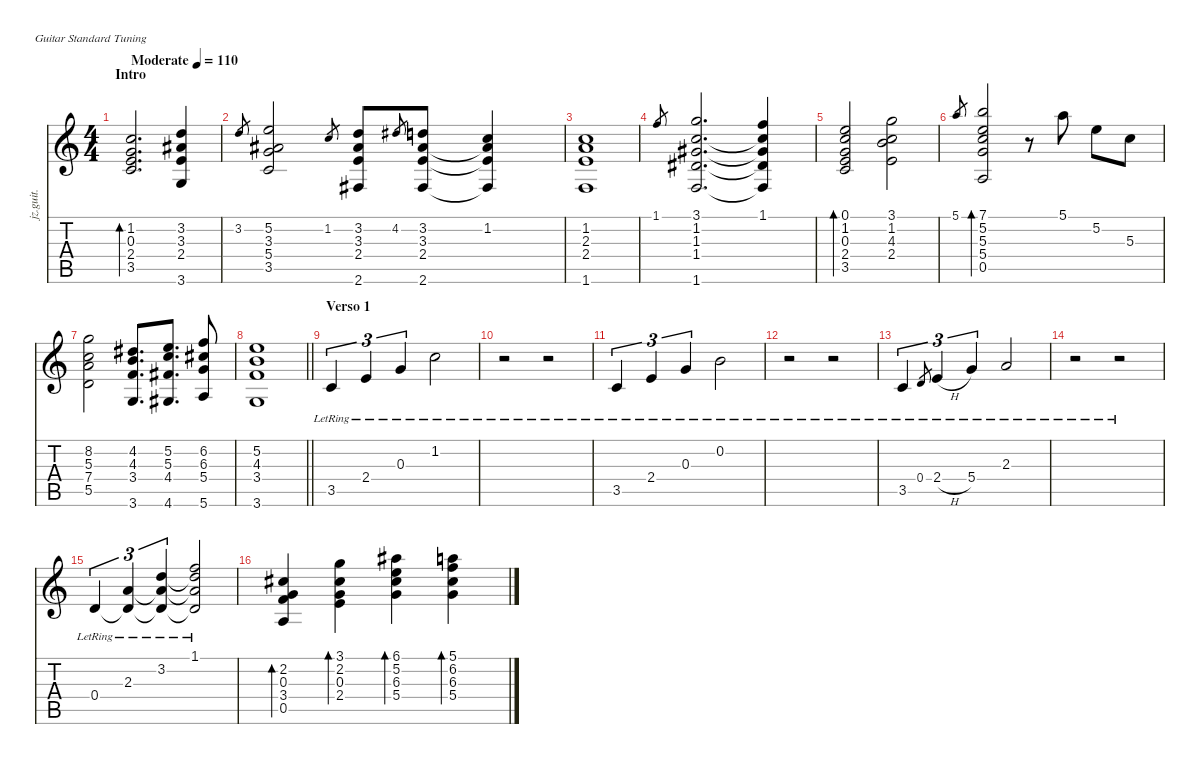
\defaultSystemsLayout 4
\hideDynamics
\bracketExtendMode nobrackets
\otherSystemsTrackNameOrientation horizontal
\track ("Guitarra" "jz.guit.") {instrument electricguitarjazz}
\staff {score tabs}
\tuning (E4 B3 G3 D3 A2 E2)
\ts (4 4)
\beaming (8 2 2 2 2)
\section ("" "Intro")
\tempo (110 "Moderate")
\clef g2
\ks c
(1.2 0.3 2.4 3.5).2{d bd 60 dy f instrument electricguitarjazz} (3.2 3.3{acc #} 2.4 3.6).4 |
3.2.8{gr dy mf} (5.2 3.3{acc #} 5.4 3.5).2{dy f} 1.2.8{gr dy mf} (3.2 3.3{acc #} 2.4 2.6{acc #}).8{dy f} 4.2{acc #}.8{gr dy mf} (3.2 3.3{acc #} 2.4 2.6{acc #}).8{dy f} (1.2 3.3{t acc #} 2.4{t} 2.6{t acc #}).4 |
(1.2 2.3 2.4 1.6).1 |
1.1.8{gr dy mf} (3.1 1.2 1.3{acc #} 1.4{acc #} 1.6).2{d dy f} (1.1 1.2{t} 1.3{t acc #} 1.4{t acc #} 1.6{t}).4 |
(0.1 1.2 0.3 2.4 3.5).2{bd 60} (3.1 1.2 4.3 2.4).2 |
5.1.8{gr dy mf} (7.1 5.2 5.3 5.4 0.5).2{bd 60 dy f} r.8 5.1.8 5.2.8 5.3.8 |
(8.2 5.3 7.4 5.5).2 (4.2{acc #} 4.3 3.4 3.6).8{d} (5.2 5.3 4.4{acc #} 4.6{acc #}).8{d} (6.2 6.3{acc #} 5.4 5.6).8 |
\barLineRight lightlight
(5.2 4.3 3.4 3.6).1 |
\section ("" "Verso 1")
3.5{lr}.4{tu (3 2)} 2.4{lr}.4{tu (3 2)} 0.3{lr}.4{tu (3 2)} 1.2{lr}.2 |
r.2 r.2 |
3.5{lr}.4{tu (3 2)} 2.4{lr}.4{tu (3 2)} 0.3{lr}.4{tu (3 2)} 0.2{lr}.2 |
r.2 r.2 |
3.5{lr}.4{tu (3 2)} 0.4{lr}.8{gr dy mf} 2.4{h lr}.4{tu (3 2) dy f} 5.4{lr}.4{tu (3 2)} 2.3{lr}.2 |
r.2 r.2 |
0.4{lr}.4{tu (3 2)} (2.3{lr} 0.4{lr t}).4{tu (3 2)} (3.2{lr} 2.3{lr t} 0.4{lr t}).4{tu (3 2)} (1.1{lr} 3.2{lr t} 2.3{lr t} 0.4{lr t}).2 |
(2.2{acc #} 0.3 3.4 0.5).4{bd 60} (3.1 2.2{acc #} 0.3 2.4).4{bd 60} (6.1{acc #} 5.2 6.3{acc #} 5.4).4{bd 60} (5.1 6.2 6.3{acc #} 5.4).4{bd 60}
